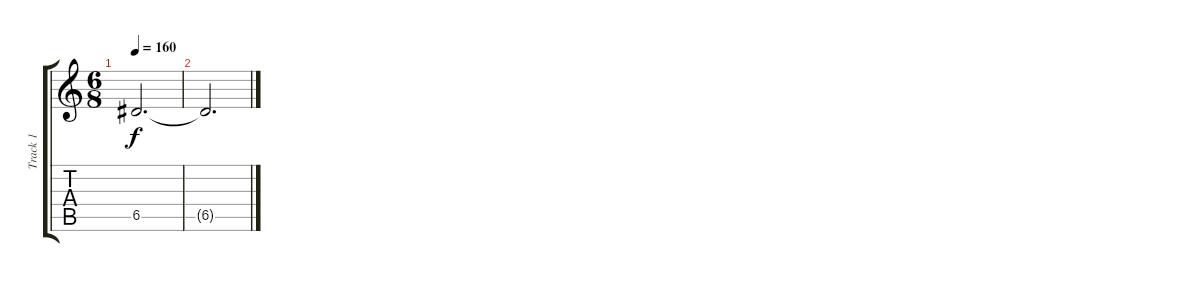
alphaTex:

\track ("Track 1" "Track 1") {instrument acousticguitarnylon}
\staff {score tabs}
\tuning (F4 B3 G3 D3 A2 E2) {hide}
\ts (6 8)
\tempo 160
\clef g2
\ks c
6.5{t}.2{d dy f} |
6.5{t}.2{d}
